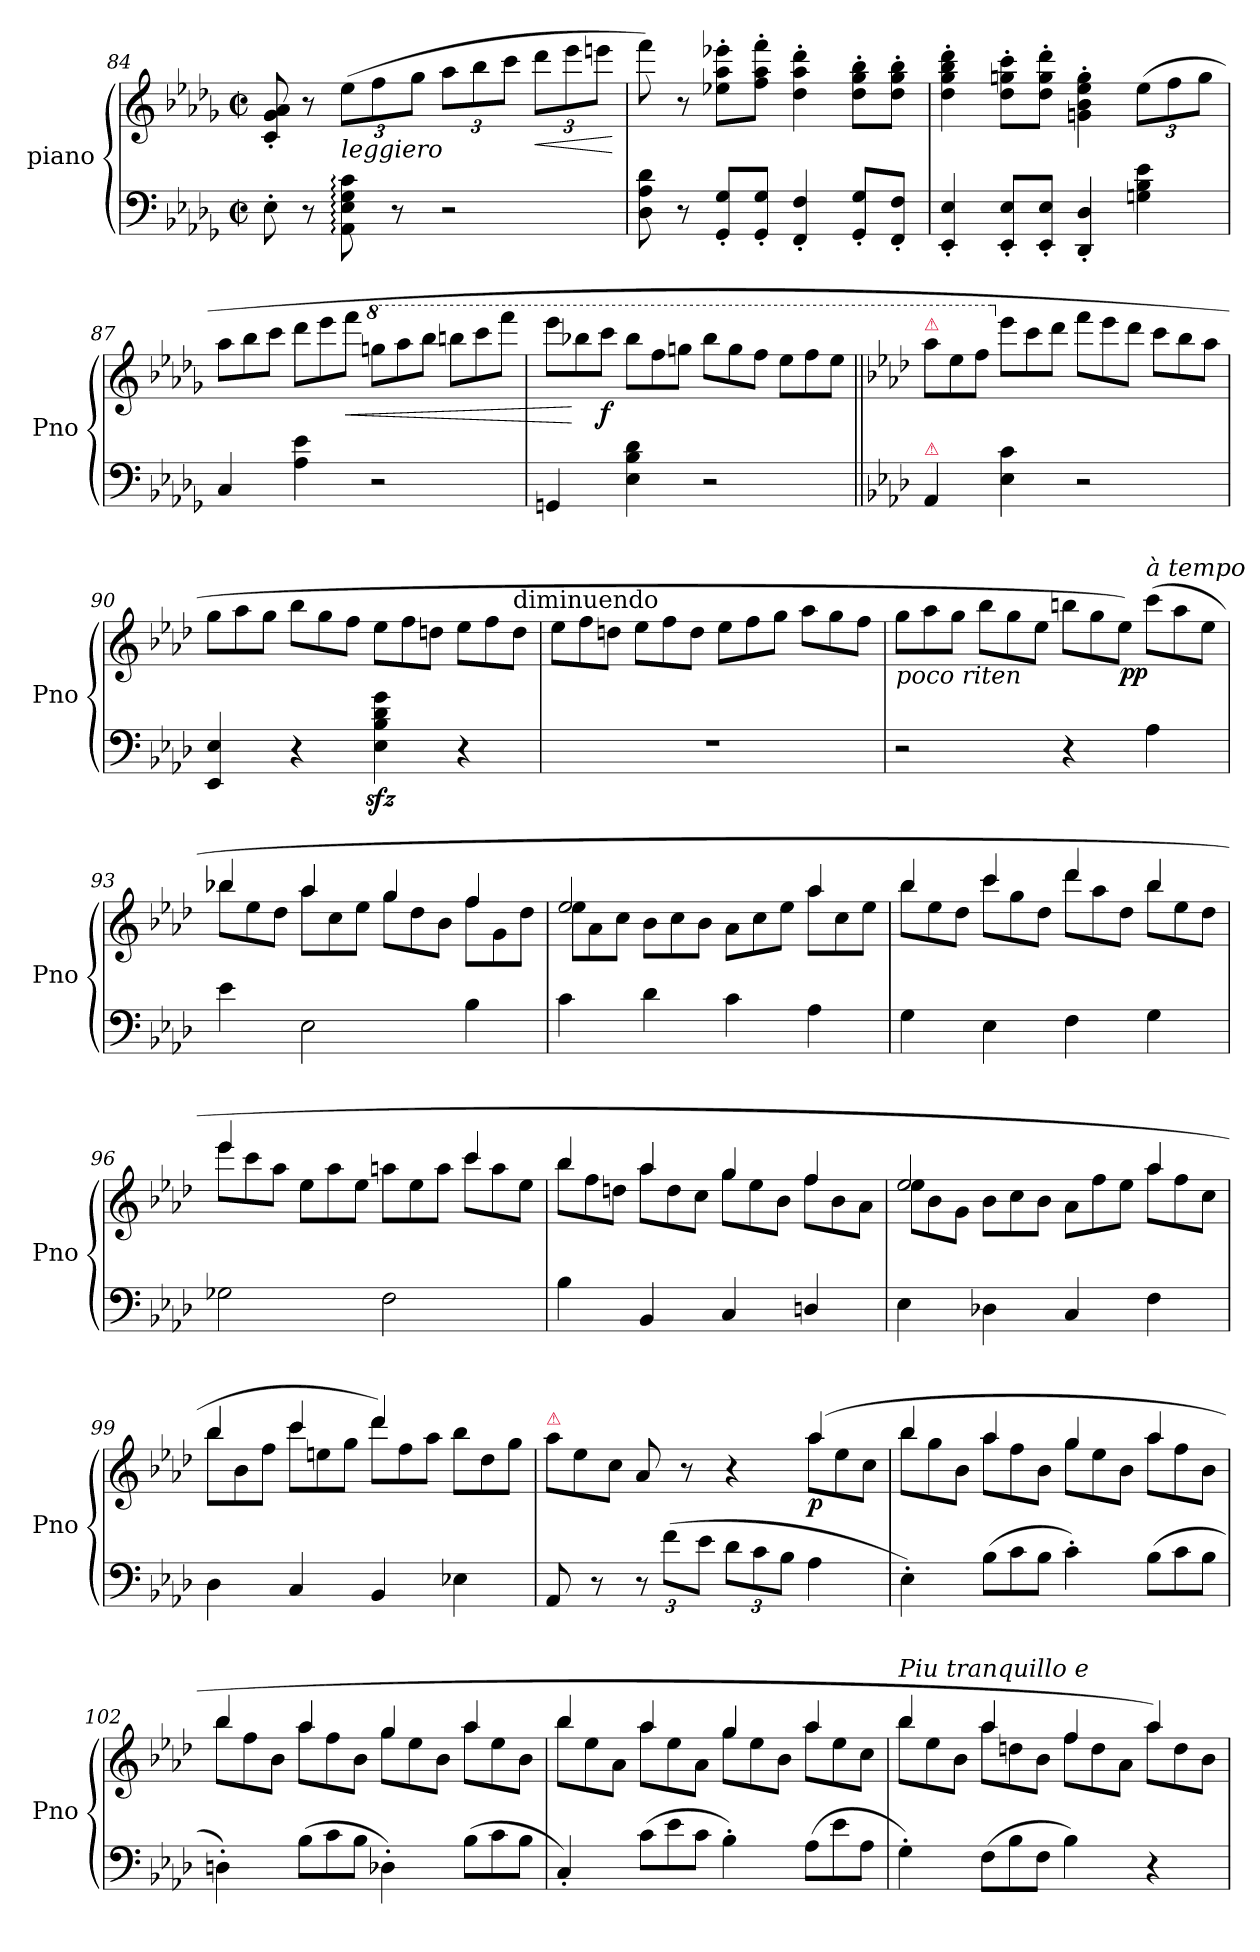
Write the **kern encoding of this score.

**kern	**kern	**dynam
*part2	*part1	*part1
*staff2	*staff1	*staff1
*	*I"piano	*
*	*I'Pno	*
*clefF4	*clefG2	*
*k[b-e-a-d-g-]	*k[b-e-a-d-g-]	*
*M2/2	*M2/2	*
*met(c|)	*met(c|)	*
=84	=84	=84
8E-'\	8c'/ 8g-'/ 8a-'/	.
8r	8r	.
!	!LO:TX:b:i:t=leggiero	!
8AA-:\ 8E-:\ 8G-:\ 8c:\	(12ee-\L	.
.	12ff\	.
8r	.	.
.	12gg-\J	.
2r	12aa-\L	.
.	12bb-\	.
.	12ccc\J	.
!	!	!LO:HP:b
.	12ddd-\L	<
.	12eee-\	.
.	12eeen\J	.
.	.	[
=85	=85	=85
8D-\ 8A-\ 8d-\	8fff\)	.
8r	8r	.
8GG-'/ 8G-'/L	8ee-X'\ 8aa-'\ 8eee-X'\L	sempre p.
8GG-'/ 8G-'/J	8ff'\ 8aa-'\ 8fff'\J	.
4FF'/ 4F'/	4dd-'\ 4aa-'\ 4ddd-'\	.
8GG-'/ 8G-'/L	8dd-'\ 8gg-'\ 8bb-'\L	.
8FF'/ 8F'/J	8dd-'\ 8gg-'\ 8bb-'\J	.
=86	=86	=86
4EE-'/ 4E-'/	4dd-'\ 4gg-'\ 4bb-'\ 4ddd-'\	.
8EE-'/ 8E-'/L	8dd-'\ 8ggn'\ 8ccc'\L	.
8EE-'/ 8E-'/J	8dd-'\ 8gg'\ 8ddd-'\J	.
4DD-'/ 4D-'/	4gn'\ 4b-'\ 4ee-'\ 4gg'\	.
4Gn\ 4B-\ 4e-\	(12ee-\L	.
.	12ff\	.
.	12gg\J	.
=87	=87	=87
*	*Xtuplet	*
4C/	12aa-\L	.
.	12bb-\	.
.	12ccc\J	.
4A-\ 4e-\	12ddd-\L	.
.	12eee-\	.
!	!	!LO:HP:b
.	12fff\J	<
*	*8va	*
2r	12gggn\L	.
.	12aaa-\	.
.	12bbb-\J	.
.	12bbbn\L	.
.	12cccc\	.
.	12ffff\J	.
=88	=88	=88
4GGn/	12eeee-\L	.
.	12bbb-X\	[
.	12cccc\J	f
4E-\ 4B-\ 4d-\	12bbb-\L	.
.	12fff\	.
.	12gggn\J	.
2r	12bbb-\L	.
.	12ggg\	.
.	12fff\J	.
.	12eee-\L	.
.	12fff\	.
.	12eee-\J	.
=89||	=89||	=89||
*k[b-e-a-d-]	*k[b-e-a-d-]	*
!	!LO:TX:a:color=crimson:t=⚠	!
!LO:TX:a:color=crimson:t=⚠	!	!
4AA-/	12aaa-\L	.
.	12eee-\	.
.	12fff\J	.
*	*X8va	*
4E-\ 4c\	12eee-\L	.
.	12ccc\	.
.	12ddd-\J	.
2r	12fff\L	.
.	12eee-\	.
.	12ddd-\J	.
.	12ccc\L	.
.	12bb-\	.
.	12aa-\J	.
=90	=90	=90
4EE-/ 4E-/	12gg\L	.
.	12aa-\	.
.	12gg\J	.
4r	12bb-\L	.
.	12gg\	.
.	12ff\J	.
4E-zz<\ 4B-zz<\ 4d-zz<\ 4gzz<\	12ee-\L	.
.	12ff\	.
.	12ddn\J	.
4r	12ee-\L	.
.	12ff\	.
!	!LO:TX:t=diminuendo	!
.	12dd\J	.
=91	=91	=91
1r	12ee-\L	.
.	12ff\	.
.	12ddn\J	.
.	12ee-\L	.
.	12ff\	.
.	12dd\J	.
.	12ee-\L	.
.	12ff\	.
.	12gg\J	.
.	12aa-\L	.
.	12gg\	.
.	12ff\J	.
=92	=92	=92
!	!LO:TX:b:i:t=poco riten	!
2r	12gg\L	.
.	12aa-\	.
.	12gg\J	.
.	12bb-\L	.
.	12gg\	.
.	12ee-\J	.
4r	12bbn\L	.
.	12gg\	.
.	12ee-\J)	.
!	!LO:TX:a:i:t=à tempo	!
!	!	!LO:DY:rj
4A-\	(12ccc\L	pp
.	12aa-\	.
.	12ee-\J	.
=93	=93	=93
*	*^	*
4e-\	4bb-X/	12bb-X\L	.
.	.	12ee-\	.
.	.	12dd-\J	.
2E-\	4aa-/	12aa-\L	.
.	.	12cc\	.
.	.	12ee-\J	.
.	4gg/	12gg\L	.
.	.	12dd-\	.
.	.	12b-\J	.
4B-\	4ff/	12ff\L	.
.	.	12g\	.
.	.	12dd-\J	.
=94	=94	=94	=94
4c\	2ee-/	12ee-\L	.
.	.	12a-\	.
.	.	12cc\J	.
4d-\	.	12b-\L	.
.	.	12cc\	.
.	.	12b-\J	.
4c\	4ryy	12a-\L	.
.	.	12cc\	.
.	.	12ee-\J	.
4A-\	4aa-/	12aa-\L	.
.	.	12cc\	.
.	.	12ee-\J	.
=95	=95	=95	=95
4G\	4bb-/	12bb-\L	.
.	.	12ee-\	.
.	.	12dd-\J	.
4E-\	4ccc/	12ccc\L	.
.	.	12gg\	.
.	.	12dd-\J	.
4F\	4ddd-/	12ddd-\L	.
.	.	12aa-\	.
.	.	12dd-\J	.
4G\	4bb-/	12bb-\L	.
.	.	12ee-\	.
.	.	12dd-\J	.
=96	=96	=96	=96
2G-X\	4eee-/	12eee-\L	.
.	.	12ccc\	.
.	.	12aa-\J	.
.	4ryy	12ee-\L	.
.	.	12aa-\	.
.	.	12ee-\J	.
2F\	4ryy	12aan\L	.
.	.	12ee-\	.
.	.	12aa\J	.
.	4ccc/	12ccc\L	.
.	.	12aa\	.
.	.	12ee-\J	.
=97	=97	=97	=97
4B-\	4bb-/	12bb-\L	.
.	.	12ff\	.
.	.	12ddn\J	.
4BB-/	4aa-/	12aa-\L	.
.	.	12dd\	.
.	.	12cc\J	.
4C/	4gg/	12gg\L	.
.	.	12ee-\	.
.	.	12b-\J	.
4Dn/	4ff/	12ff\L	.
.	.	12b-\	.
.	.	12a-\J	.
=98	=98	=98	=98
4E-\	2ee-/	12ee-\L	.
.	.	12b-\	.
.	.	12g\J	.
4D-X\	.	12b-\L	.
.	.	12cc\	.
.	.	12b-\J	.
4C/	4ryy	12a-\L	.
.	.	12ff\	.
.	.	12ee-\J	.
4F\	4aa-/	12aa-\L	.
.	.	12ff\	.
.	.	12cc\J	.
=99	=99	=99	=99
4D-\	4bb-/	12bb-\L	.
.	.	12b-\	.
.	.	12ff\J	.
4C/	4ccc/	12ccc\L	.
.	.	12een\	.
.	.	12gg\J	.
4BB-/	4ddd-/)	12ddd-\L	.
.	.	12ff\	.
.	.	12aa-\J	.
4E-X\	4ryy	12bb-\L	.
.	.	12dd-\	.
.	.	12gg\J	.
=100	=100	=100	=100
!	!LO:TX:a:color=crimson:t=⚠	!	!
8AA-/	2ryy	12aa-\L	.
.	.	12ee-\	.
8r	.	.	.
.	.	12cc\J	.
*Xbrackettup	*	*	*
12r	.	8a-/	.
(12f\L	.	.	.
.	.	8r	.
12e-\J	.	.	.
12d-\L	4ryy	4r	.
12c\	.	.	.
12B-\J	.	.	.
4A-\	(4aa-/	12aa-\L	p
.	.	12ee-\	.
.	.	12cc\J	.
=101	=101	=101	=101
4E-'\)	4bb-/	12bb-\L	.
.	.	12gg\	.
.	.	12b-\J	.
*Xtuplet	*	*	*
(12B-\L	4aa-/	12aa-\L	.
12c\	.	12ff\	.
12B-\J	.	12b-\J	.
4c'\)	4gg/	12gg\L	.
.	.	12ee-\	.
.	.	12b-\J	.
(12B-\L	4aa-/	12aa-\L	.
12c\	.	12ff\	.
12B-\J	.	12b-\J	.
=102	=102	=102	=102
4Dn'\)	4bb-/	12bb-\L	.
.	.	12ff\	.
.	.	12b-\J	.
(12B-\L	4aa-/	12aa-\L	.
12c\	.	12ff\	.
12B-\J	.	12b-\J	.
4D-X'\)	4gg/	12gg\L	.
.	.	12ee-\	.
.	.	12b-\J	.
(12B-\L	4aa-/	12aa-\L	.
12c\	.	12ee-\	.
12B-\J	.	12b-\J	.
=103	=103	=103	=103
4C'/)	4bb-/	12bb-\L	.
.	.	12ee-\	.
.	.	12a-\J	.
(12c\L	4aa-/	12aa-\L	.
12e-\	.	12ee-\	.
12c\J	.	12a-\J	.
4B-'\)	4gg/	12gg\L	.
.	.	12ee-\	.
.	.	12b-\J	.
(12A-\L	4aa-/	12aa-\L	.
12e-\	.	12ee-\	.
12A-\J	.	12cc\J	.
=104	=104	=104	=104
!	!LO:TX:a:i:t=Piu tranquillo e	!	!
4G'\)	4bb-/	12bb-\L	.
.	.	12ee-\	.
.	.	12b-\J	.
(12F\L	4aa-/	12aa-\L	.
12B-\	.	12ddn\	.
12F\J	.	12b-\J	.
4B-\)	4ff/	12ff\L	.
.	.	12dd\	.
.	.	12a-\J	.
4r	4aa-/)	12aa-\L	.
.	.	12dd\	.
.	.	12b-\J	.
*	*v	*v	*
=	=	=
*-	*-	*-
